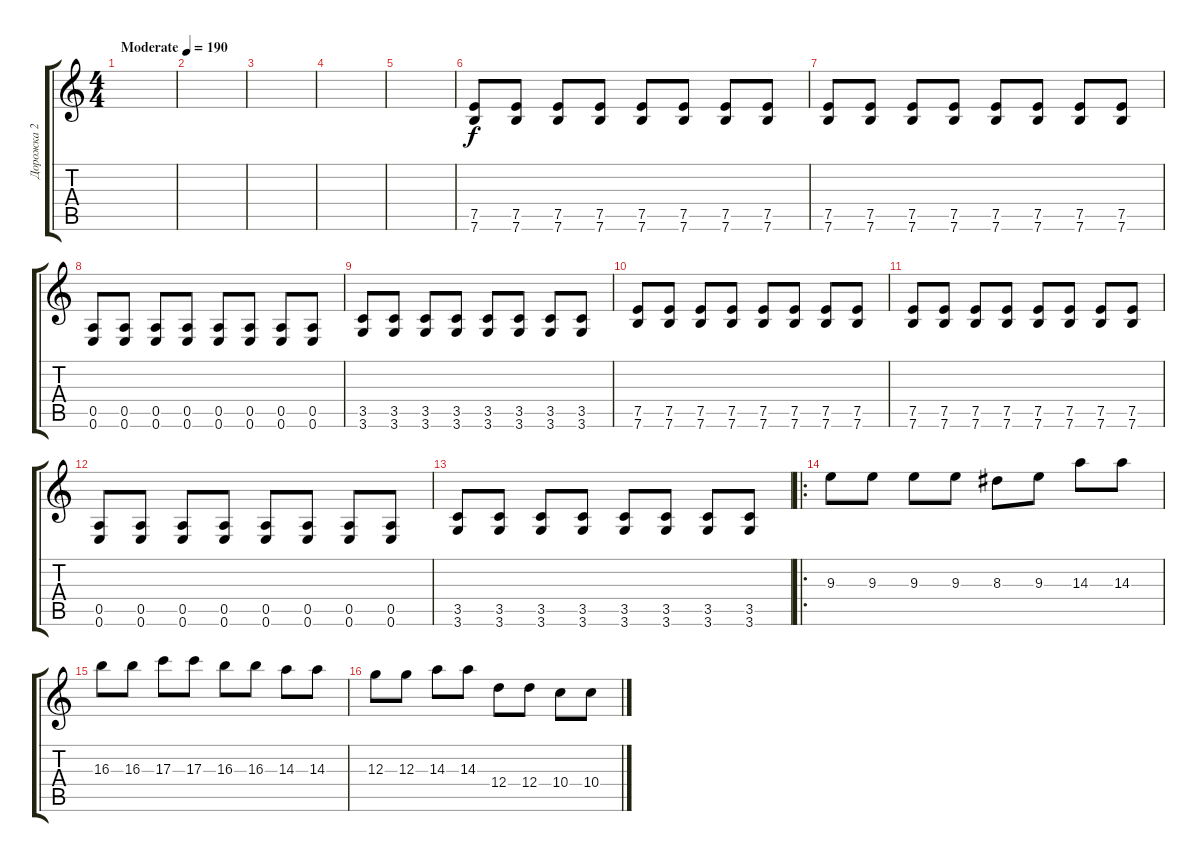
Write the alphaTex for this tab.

\track ("Дорожка 2" "Дорожка 2") {instrument overdrivenguitar}
\staff {score tabs}
\tuning (E4 B3 G3 D3 A2 E2) {hide}
\ts (4 4)
\tempo (190 "Moderate")
\clef g2
\ks c
|
|
|
|
|
(7.5 7.6).8 (7.5 7.6).8 (7.5 7.6).8 (7.5 7.6).8 (7.5 7.6).8 (7.5 7.6).8 (7.5 7.6).8 (7.5 7.6).8 |
(7.5 7.6).8 (7.5 7.6).8 (7.5 7.6).8 (7.5 7.6).8 (7.5 7.6).8 (7.5 7.6).8 (7.5 7.6).8 (7.5 7.6).8 |
(0.5 0.6).8 (0.5 0.6).8 (0.5 0.6).8 (0.5 0.6).8 (0.5 0.6).8 (0.5 0.6).8 (0.5 0.6).8 (0.5 0.6).8 |
(3.5 3.6).8 (3.5 3.6).8 (3.5 3.6).8 (3.5 3.6).8 (3.5 3.6).8 (3.5 3.6).8 (3.5 3.6).8 (3.5 3.6).8 |
(7.5 7.6).8 (7.5 7.6).8 (7.5 7.6).8 (7.5 7.6).8 (7.5 7.6).8 (7.5 7.6).8 (7.5 7.6).8 (7.5 7.6).8 |
(7.5 7.6).8 (7.5 7.6).8 (7.5 7.6).8 (7.5 7.6).8 (7.5 7.6).8 (7.5 7.6).8 (7.5 7.6).8 (7.5 7.6).8 |
(0.5 0.6).8 (0.5 0.6).8 (0.5 0.6).8 (0.5 0.6).8 (0.5 0.6).8 (0.5 0.6).8 (0.5 0.6).8 (0.5 0.6).8 |
(3.5 3.6).8 (3.5 3.6).8 (3.5 3.6).8 (3.5 3.6).8 (3.5 3.6).8 (3.5 3.6).8 (3.5 3.6).8 (3.5 3.6).8 |
\ro
9.3.8 9.3.8 9.3.8 9.3.8 8.3.8 9.3.8 14.3.8 14.3.8 |
16.3.8 16.3.8 17.3.8 17.3.8 16.3.8 16.3.8 14.3.8 14.3.8 |
12.3.8 12.3.8 14.3.8 14.3.8 12.4.8 12.4.8 10.4.8 10.4.8
